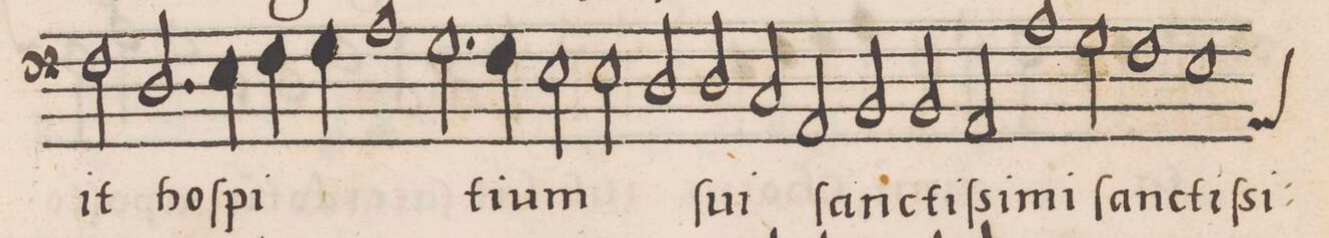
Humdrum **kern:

**kern	**text	**text
*I"BASSVS	*	*
*clefF4	*	*
*k[]	*	*
*met(C|)	*	*
*M2/1	*	*
2F\	-it	.
2.D/	ho-	.
=50-	=50-	=50-
4E\	-ſpi-	.
4F\	.	.
4G\	.	.
1A	.	.
=51-	=51-	=51-
2.G\	.	.
4F\	-ti-	.
2E\	-um	.
2E\	.	.
=52-	=52-	=52-
2D/	.	.
2D/	ſu-	.
2C/	-i	.
2AA/	ſanc-	.
=53-	=53-	=53-
2BB/	-tiſ-	.
2BB/	-si-	.
2AA/	-mi	.
1A\	ſanc-	.
=54-	=54-	=54-
2G\	.	.
1F	-tiſ-	.
=55-	=55-	=55-
*custos:AA	*	*
1E	-si-	.
*-	*-	*-
